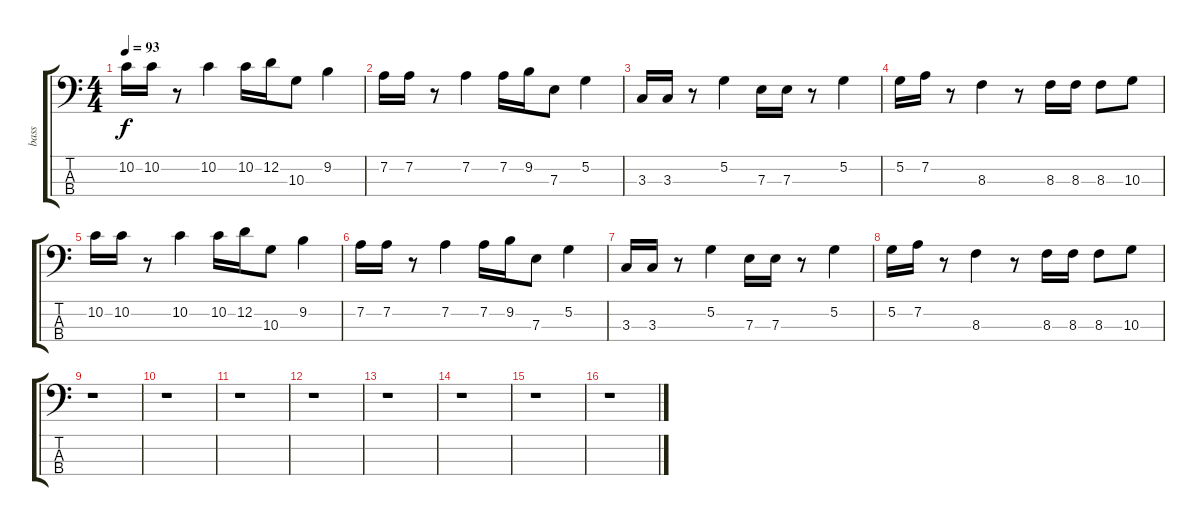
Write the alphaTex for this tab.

\track ("bass" "bass") {instrument electricbassfinger}
\staff {score tabs}
\tuning (G2 D2 A1 E1) {hide}
\ts (4 4)
\tempo 93
\clef f4
\ks c
10.2.16{dy f} 10.2.16 r.8 10.2.4 10.2.16 12.2.16 10.3.8 9.2.4 |
7.2.16 7.2.16 r.8 7.2.4 7.2.16 9.2.16 7.3.8 5.2.4 |
3.3.16 3.3.16 r.8 5.2.4 7.3.16 7.3.16 r.8 5.2.4 |
5.2.16 7.2.16 r.8 8.3.4 r.8 8.3.16 8.3.16 8.3.8 10.3.8 |
10.2.16 10.2.16 r.8 10.2.4 10.2.16 12.2.16 10.3.8 9.2.4 |
7.2.16 7.2.16 r.8 7.2.4 7.2.16 9.2.16 7.3.8 5.2.4 |
3.3.16 3.3.16 r.8 5.2.4 7.3.16 7.3.16 r.8 5.2.4 |
5.2.16 7.2.16 r.8 8.3.4 r.8 8.3.16 8.3.16 8.3.8 10.3.8 |
r.1 |
r.1 |
r.1 |
r.1 |
r.1 |
r.1 |
r.1 |
r.1
